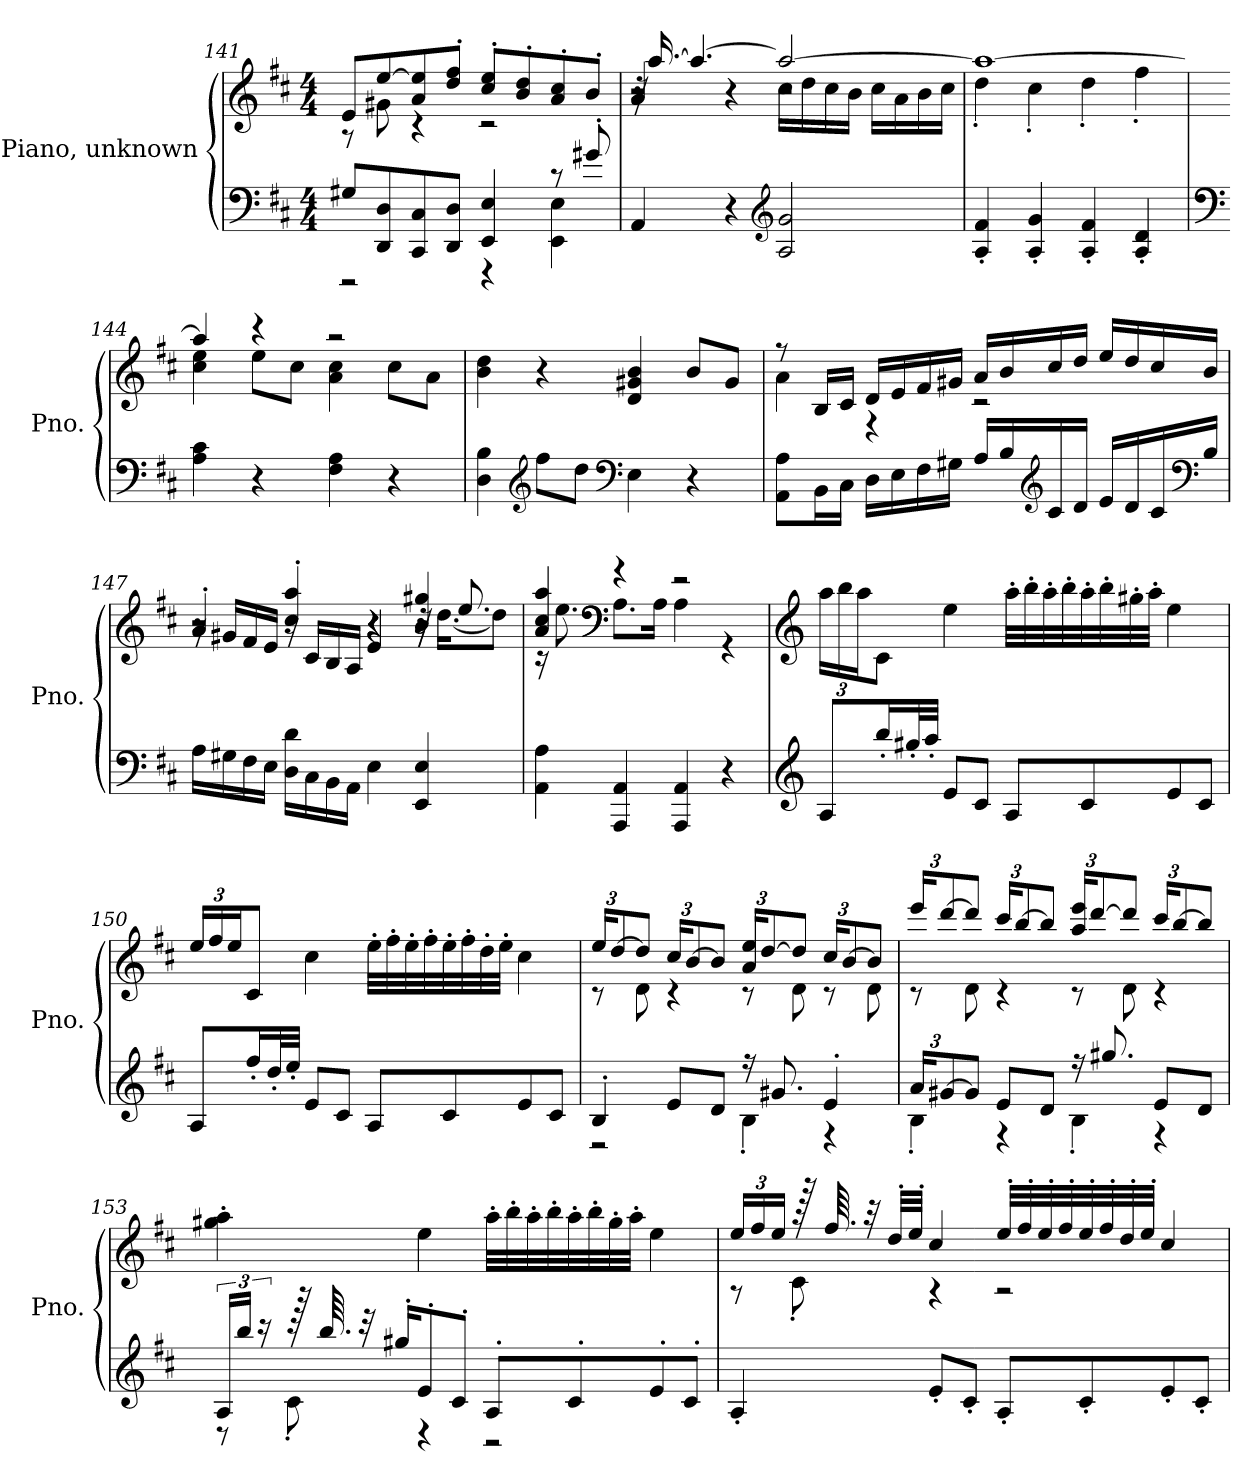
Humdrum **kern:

**kern	**kern
*part1	*part1
*staff2	*staff1
*I"Piano, unknown	*
*I'Pno.	*
*clefF4	*clefG2
*k[f#c#]	*k[f#c#]
*M4/4	*M4/4
=141	=141
*^	*^
8G#X/L	2r	8e/L	8r
8DD/ 8D/	.	[8ee/	8g#X\
8CC#/ 8C#/	.	8a/ 8ee/]	4r
8DD/ 8D/J	.	8dd/' 8ff#/'J	.
4EE/ 4E/	4r	8cc#/' 8ee/'L	2r
.	.	8b/' 8dd/'	.
8r	4EE\ 4E\	8a/' 8cc#/'	.
8g#X'/	.	8b'/J	.
*v	*v	*	*
!!LO:LB:g=z
=142	=142	=142
*	*	*^
4AA/	32r	2r	4a/
.	[16.aa/	.	.
.	4.aa/_	.	.
4r	.	.	4r
*clefG2	*	*	*
2A/ 2g/	2aa/_	16cc#\LL	2r
.	.	16dd\	.
.	.	16cc#\	.
.	.	16b\JJ	.
.	.	16cc#\LL	.
.	.	16a\	.
.	.	16b\	.
.	.	16cc#\JJ	.
*	*	*v	*v
=143	=143	=143
4A/' 4f#/'	1aa_	4dd'\
4A/' 4g/'	.	4cc#'\
4A/' 4f#/'	.	4dd'\
4A/' 4d/'	.	4ff#'\
=144	=144	=144
*clefF4	*	*
4A\ 4c#\	4aa/]	4cc#\ 4ee\
4r	4r	8ee\L
.	.	8cc#\J
4F#\ 4A\	2r	4a\ 4cc#\
4r	.	8cc#\L
.	.	8a\J
*	*v	*v
=145	=145
4D\ 4B\	4b\ 4dd\
*clefG2	*
8ff#\L	4r
8dd\J	.
*clefF4	*
4E\	4d/ 4g#X/ 4b/
4r	8b/L
.	8g#/J
!!LO:PB:g=z
=146	=146
*	*^
8AA\ 8A\L	8r	4a\
16BB\L	16B/LL	.
16C#\JJ	16c#/JJ	.
16D\LL	16d/LL	4r
16E\	16e/	.
16F#\	16f#/	.
16G#X\JJ	16g#X/JJ	.
16A/LL	16a/LL	2r
16B/	16b/	.
*clefG2	*	*
16c#/	16cc#/	.
16d/JJ	16dd/JJ	.
16e/LL	16ee/LL	.
16d/	16dd/	.
16c#/	16cc#/	.
*clefF4	*	*
16B/JJ	16b/JJ	.
=147	=147	=147
*	*	*^
16A\LL	4a'/	2r	16r
16G#X\	.	.	16g#X/LL
16F#\	.	.	16f#/
16E\JJ	.	.	16e/JJ
16D\ 16d\LL	4cc#/' 4aa/'	.	16r
16C#\	.	.	16c#/LL
16BB\	.	.	16B/
16AA\JJ	.	.	16A/JJ
4E\	4r	4r	4e/
4EE/ 4E/	4b/ 4gg#X/	32r	16r
.	.	[16.dd\KL	.
.	.	.	8.ee/
.	.	8dd\J]	.
*	*	*v	*v
!!LO:LB:g=z
=148	=148	=148
4AA\ 4A\	4a/ 4cc#/ 4aa/	16r
.	.	8.ee\
*	*clefF4	*
4AAA/ 4AA/	4r	8.A\L
.	.	16A\Jk
4AAA/ 4AA/	2r	4A\
4r	.	4r
*	*v	*v
=149	=149
*clefG2	*clefG2
*	*Xbrackettup
8A/L	24aa\LL
.	24bb\
.	24aa\J
16bb'/L	8c#\J
32gg#X'/L	.
32aa'/JJJ	.
8e/L	4ee\
8c#/J	.
8A/L	32aa'\LLL
.	32bb'\
.	32aa'\
.	32bb'\
8c#/	32aa'\
.	32bb'\
.	32gg#X'\
.	32aa'\JJJ
8e/	4ee\
8c#/J	.
!!LO:LB:g=z
=150	=150
8A/L	24ee/LL
.	24ff#/
.	24ee/J
16ff#'/L	8c#/J
32dd'/L	.
32ee'/JJJ	.
8e/L	4cc#\
8c#/J	.
8A/L	32ee'\LLL
.	32ff#'\
.	32ee'\
.	32ff#'\
8c#/	32ee'\
.	32ff#'\
.	32dd'\
.	32ee'\JJJ
8e/	4cc#\
8c#/J	.
=151	=151
*^	*^
4B'/	2r	24ee/KL	8r
.	.	[12dd/	.
.	.	8dd/J]	8d\
8e/L	.	24cc#/KL	4r
.	.	[12b/	.
8d/J	.	8b/J]	.
16r	4B'\	24a/ 24ee/KL	8r
.	.	[12dd/	.
8.g#X/	.	.	.
.	.	8dd/J]	8d\
4e'/	4r	24cc#/KL	8r
.	.	[12b/	.
.	.	8b/J]	8d\
!!LO:LB:g=z	!!
=152	=152	=152	=152
*Xbrackettup	*	*	*
24a/KL	4B'\	24eee/KL	8r
[12g#X/	.	[12ddd/	.
8g#/J]	.	8ddd/J]	8d\
8e/L	4r	24ccc#/KL	4r
.	.	[12bb/	.
8d/J	.	8bb/J]	.
16r	4B'\	24aa/ 24eee/KL	8r
.	.	[12ddd/	.
8.gg#X/	.	.	.
.	.	8ddd/J]	8d\
8e/L	4r	24ccc#/KL	4r
.	.	[12bb/	.
8d/J	.	8bb/J]	.
*	*	*v	*v
=153	=153	=153
*brackettup	*	*
24A/LL	8r	4gg#X\' 4aa\'
24bb/JJ	.	.
24r	.	.
128r	8c#'\	.
64.bb/	.	.
32r	.	.
16gg#X'/KL	.	.
8e'/	4r	4ee\
8c#'/J	.	.
8A'/L	2r	32aa'\LLL
.	.	32bb'\
.	.	32aa'\
.	.	32bb'\
8c#'/	.	32aa'\
.	.	32bb'\
.	.	32gg#'\
.	.	32aa'\JJJ
8e'/	.	4ee\
8c#'/J	.	.
*v	*v	*
!!LO:LB:g=z
=154	=154
*	*^
4A'/	24ee/LL	8r
.	24ff#/	.
.	24ee/JJ	.
.	128r	8c#'\
.	64.ff#/	.
.	32r	.
.	32dd'/LLL	.
.	32ee'/JJJ	.
8e'/L	4cc#/	4r
8c#'/J	.	.
8A'/L	32ee'/LLL	2r
.	32ff#'/	.
.	32ee'/	.
.	32ff#'/	.
8c#'/	32ee'/	.
.	32ff#'/	.
.	32dd'/	.
.	32ee'/JJJ	.
8e'/	4cc#/	.
8c#'/J	.	.
*	*v	*v
=	=
*-	*-
